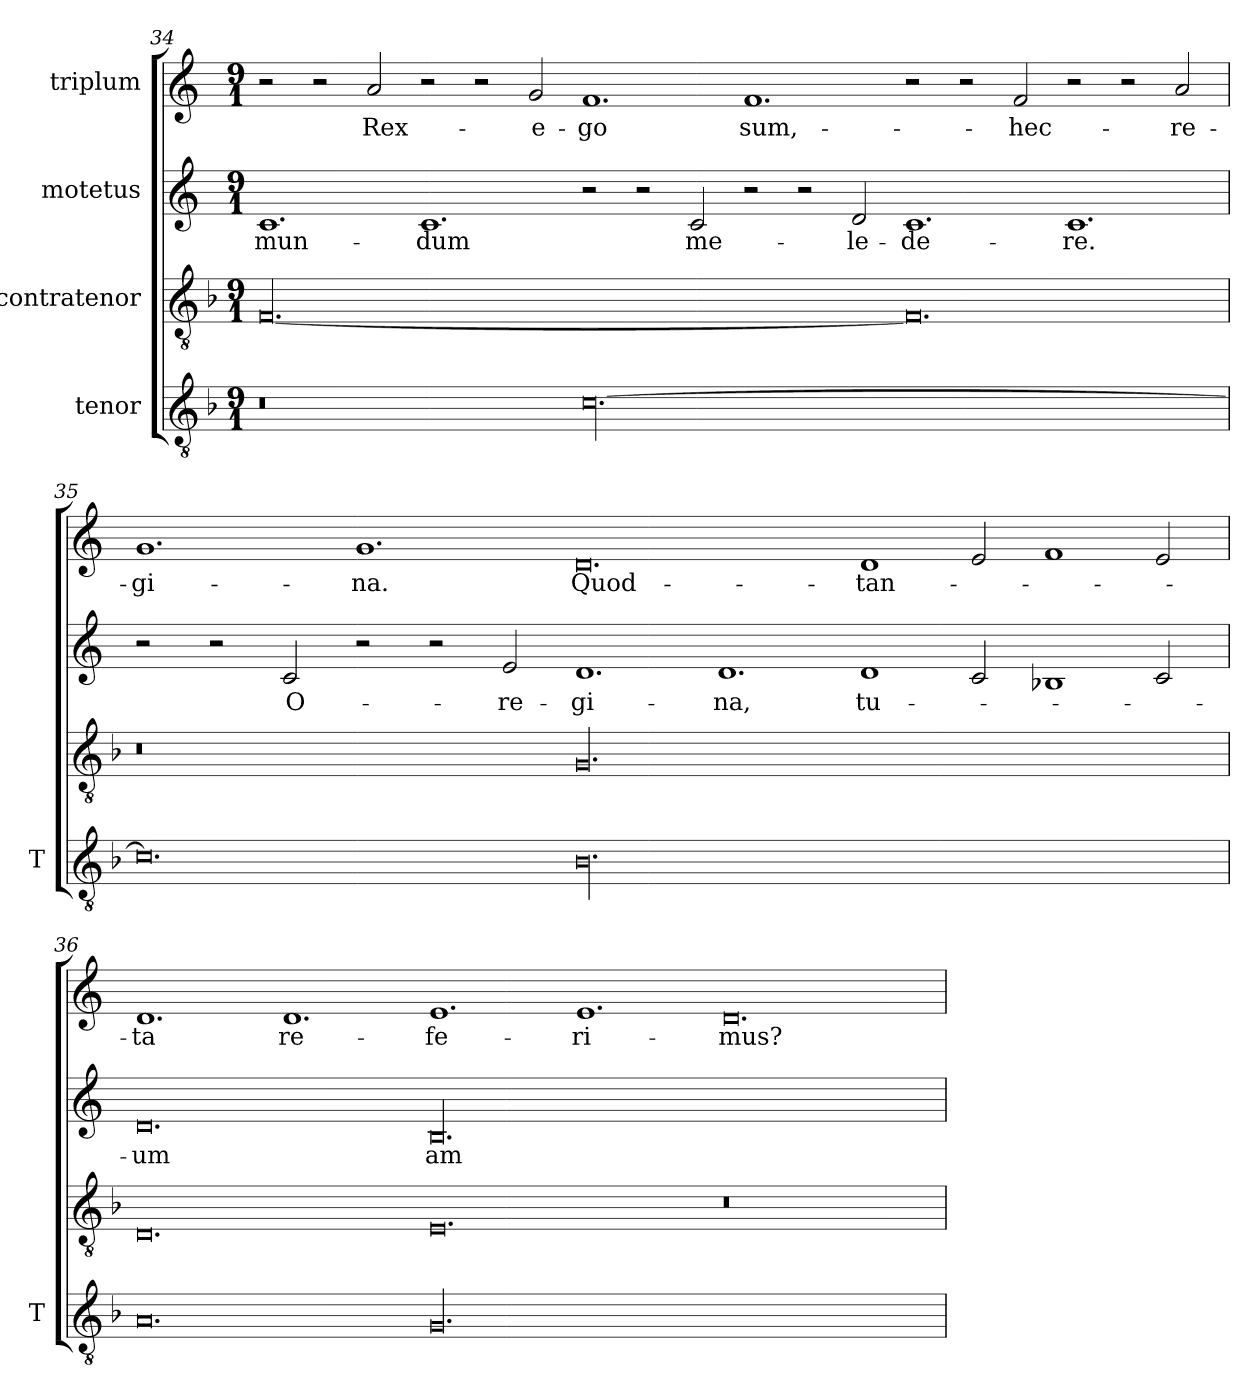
**kern	**kern	**kern	**text	**kern	**text
*part4	*part3	*part2	*part2	*part1	*part1
*staff4	*staff3	*staff2	*staff2	*staff1	*staff1
*I"tenor	*I"contratenor	*I"motetus	*	*I"triplum	*
*I'T	*	*	*	*	*
*clefGv2	*clefGv2	*clefG2	*	*clefG2	*
*k[b-]	*k[b-]	*k[]	*	*k[]	*
*F:	*F:	*C:	*	*C:	*
*M9/1	*M9/1	*M9/1	*	*M9/1	*
=34	=34	=34	=34	=34	=34
0.r	[00.F/	1.c/	mun-	2r	.
.	.	.	.	2r	.
.	.	.	.	2a/	Rex-
.	.	1.c/	-dum	2r	.
.	.	.	.	2r	.
.	.	.	.	2g/	e-
[00.c\	.	2r	.	1.f/	-go
.	.	2r	.	.	.
.	.	2c/	me-	.	.
.	.	2r	.	1.f/	sum,-
.	.	2r	.	.	.
.	.	2d/	le-	.	.
.	0.F/]	1.c/	-de-	2r	.
.	.	.	.	2r	.
.	.	.	.	2f/	hec-
.	.	1.c/	-re.	2r	.
.	.	.	.	2r	.
.	.	.	.	2a/	re-
!!LO:PB:g=z
=35	=35	=35	=35	=35	=35
0.c\]	0.r	2r	.	1.g/	-gi-
.	.	2r	.	.	.
.	.	2c/	O-	.	.
.	.	2r	.	1.g/	-na.
.	.	2r	.	.	.
.	.	2e/	re-	.	.
00.B-\	00.G/	1.d/	-gi-	0.d/	Quod-
.	.	1.d/	-na,	.	.
.	.	1d/	tu-	1d/	tan-
.	.	2c/	.	2e/	.
.	.	1B-X/	.	1f/	.
.	.	2c/	.	2e/	.
=36	=36	=36	=36	=36	=36
0.A/	0.D/	0.d/	-um	1.d/	-ta
.	.	.	.	1.d/	re-
00.G/	0.E/	00.B/	am-	1.e/	-fe-
.	.	.	.	1.e/	-ri-
.	0.r	.	.	0.d/	-mus?
=	=	=	=	=	=
*-	*-	*-	*-	*-	*-
